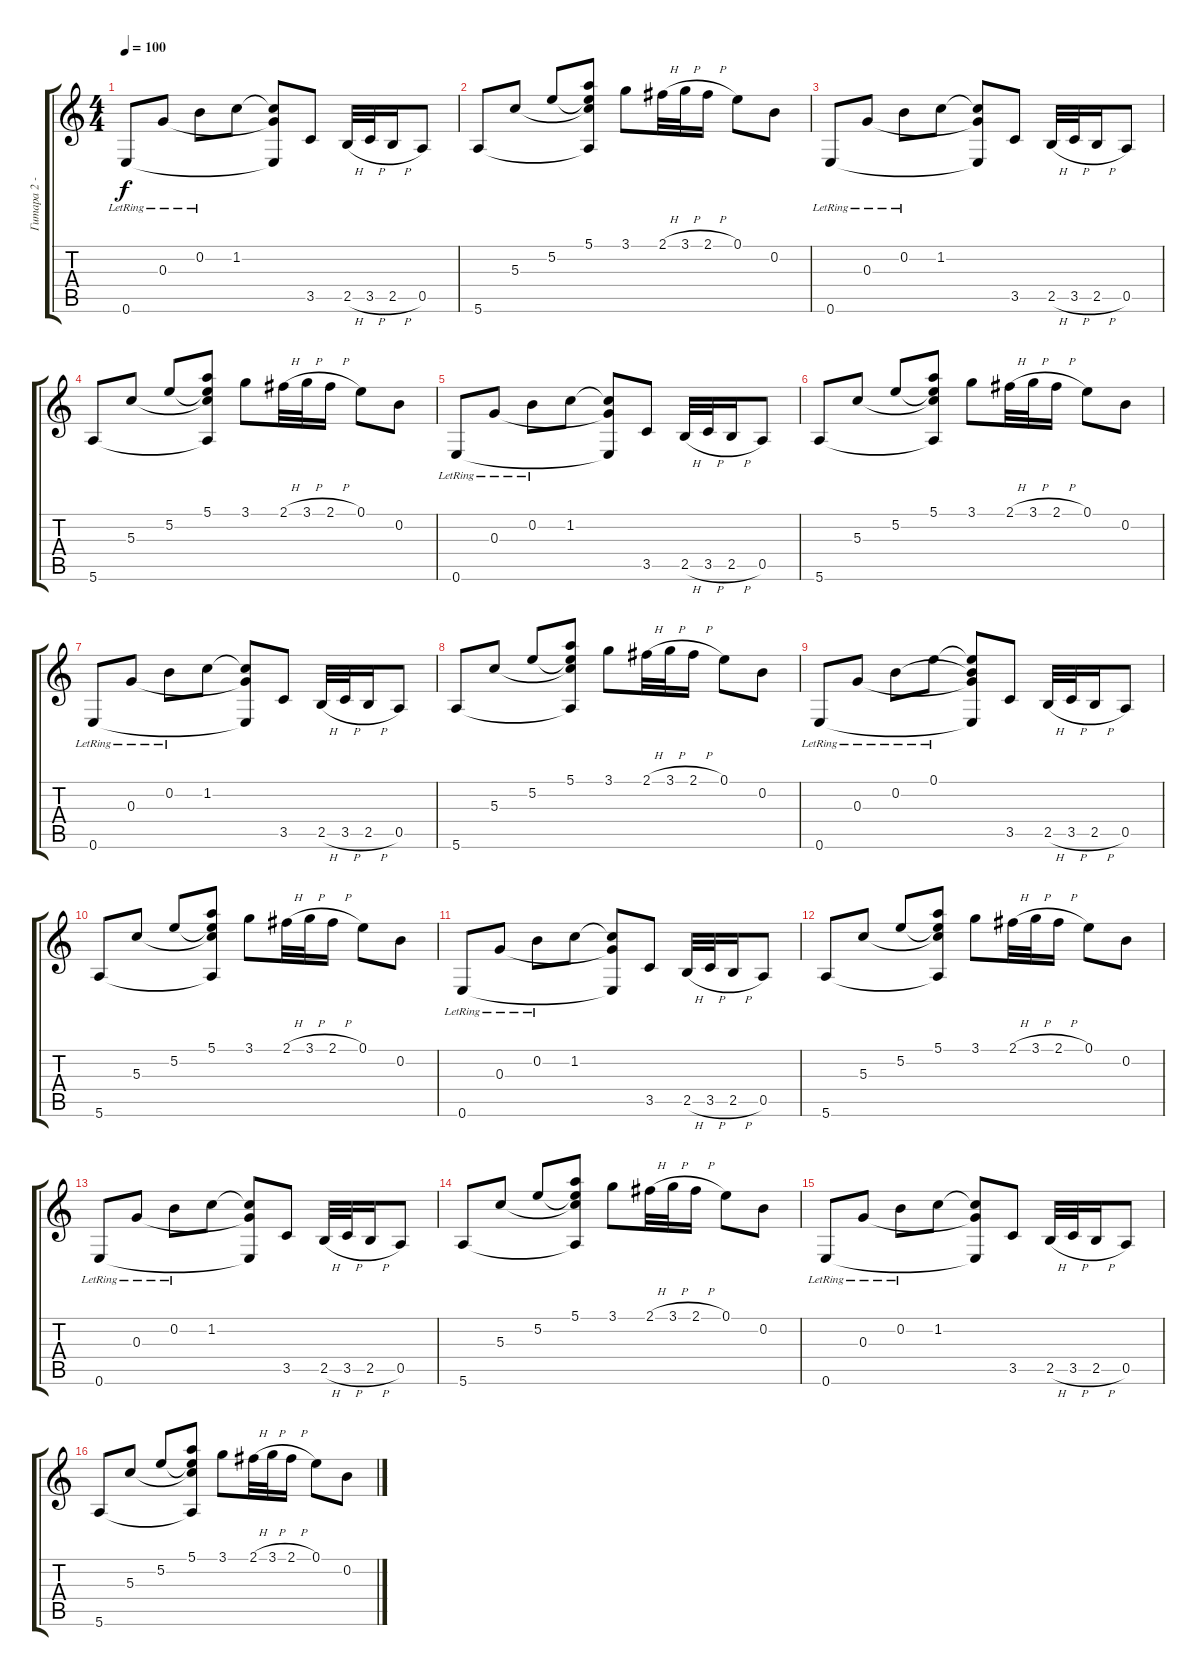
\track ("Гитара 2 - Рисунок" "Гитара 2 -") {instrument acousticguitarsteel}
\staff {score tabs}
\tuning (E4 B3 G3 D3 A2 E2) {hide}
\ts (4 4)
\tempo 100
\clef g2
\ks c
0.6{lr}.8{dy f} 0.3{lr}.8 0.2{lr}.8 1.2.8 (1.2{t} 0.3{t} 0.6{t}).8 3.5.8 2.5{h}.32 3.5{h}.32 2.5{h}.16 0.5.8 |
5.6.8 5.3.8 5.2.8 (5.1 5.2{t} 5.3{t} 5.6{t}).8 3.1.8 2.1{h}.32 3.1{h}.32 2.1{h}.16 0.1.8 0.2.8 |
0.6{lr}.8 0.3{lr}.8 0.2{lr}.8 1.2.8 (1.2{t} 0.3{t} 0.6{t}).8 3.5.8 2.5{h}.32 3.5{h}.32 2.5{h}.16 0.5.8 |
5.6.8 5.3.8 5.2.8 (5.1 5.2{t} 5.3{t} 5.6{t}).8 3.1.8 2.1{h}.32 3.1{h}.32 2.1{h}.16 0.1.8 0.2.8 |
0.6{lr}.8 0.3{lr}.8 0.2{lr}.8 1.2.8 (1.2{t} 0.3{t} 0.6{t}).8 3.5.8 2.5{h}.32 3.5{h}.32 2.5{h}.16 0.5.8 |
5.6.8 5.3.8 5.2.8 (5.1 5.2{t} 5.3{t} 5.6{t}).8 3.1.8 2.1{h}.32 3.1{h}.32 2.1{h}.16 0.1.8 0.2.8 |
0.6{lr}.8 0.3{lr}.8 0.2{lr}.8 1.2.8 (1.2{t} 0.3{t} 0.6{t}).8 3.5.8 2.5{h}.32 3.5{h}.32 2.5{h}.16 0.5.8 |
5.6.8 5.3.8 5.2.8 (5.1 5.2{t} 5.3{t} 5.6{t}).8 3.1.8 2.1{h}.32 3.1{h}.32 2.1{h}.16 0.1.8 0.2.8 |
0.6{lr}.8 0.3{lr}.8 0.2{lr}.8 0.1{lr}.8 (0.1{t} 0.2{t} 0.3{t} 0.6{t}).8 3.5.8 2.5{h}.32 3.5{h}.32 2.5{h}.16 0.5.8 |
5.6.8 5.3.8 5.2.8 (5.1 5.2{t} 5.3{t} 5.6{t}).8 3.1.8 2.1{h}.32 3.1{h}.32 2.1{h}.16 0.1.8 0.2.8 |
0.6{lr}.8 0.3{lr}.8 0.2{lr}.8 1.2.8 (1.2{t} 0.3{t} 0.6{t}).8 3.5.8 2.5{h}.32 3.5{h}.32 2.5{h}.16 0.5.8 |
5.6.8 5.3.8 5.2.8 (5.1 5.2{t} 5.3{t} 5.6{t}).8 3.1.8 2.1{h}.32 3.1{h}.32 2.1{h}.16 0.1.8 0.2.8 |
0.6{lr}.8 0.3{lr}.8 0.2{lr}.8 1.2.8 (1.2{t} 0.3{t} 0.6{t}).8 3.5.8 2.5{h}.32 3.5{h}.32 2.5{h}.16 0.5.8 |
5.6.8 5.3.8 5.2.8 (5.1 5.2{t} 5.3{t} 5.6{t}).8 3.1.8 2.1{h}.32 3.1{h}.32 2.1{h}.16 0.1.8 0.2.8 |
0.6{lr}.8 0.3{lr}.8 0.2{lr}.8 1.2.8 (1.2{t} 0.3{t} 0.6{t}).8 3.5.8 2.5{h}.32 3.5{h}.32 2.5{h}.16 0.5.8 |
5.6.8 5.3.8 5.2.8 (5.1 5.2{t} 5.3{t} 5.6{t}).8 3.1.8 2.1{h}.32 3.1{h}.32 2.1{h}.16 0.1.8 0.2.8
